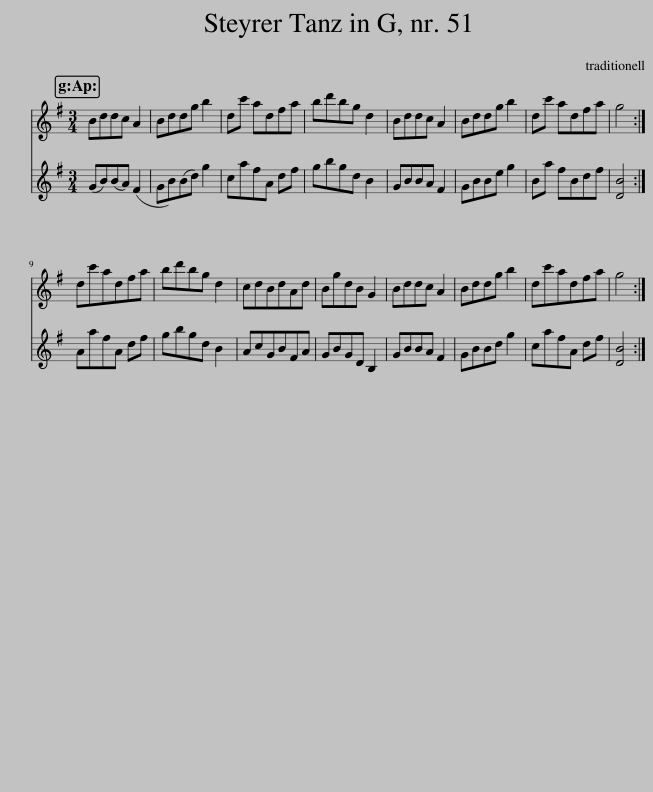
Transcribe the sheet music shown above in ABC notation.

X:1
%%score 1 2
L:1/8
M:3/4
I:linebreak $
K:G
V:1 treble
V:2 treble
V:1
 Bddc A2 | Bddg b2 | dc' adfa | bd'bg d2 | Bddc A2 | %5
 Bddg b2 | dc' adfa | g4 :|$ dc'adfa | bd'bg d2 | %10
 cdBdAd | BgdB G2 | Bddc A2 | Bddg b2 | dc'adfa | %15
 g4 :| %16
V:2
 (GB)(BA) (F2 | GB)(Bd) g2 | cafA df | gbgd B2 | GBBA F2 | %5
 GBBe g2 | Ba fBdf | [DB]4 :|$ AafA df | gbgd B2 | %10
 AcGBFA | GBGD B,2 | GBBA F2 | GBBd g2 | cafA df | %15
 [DB]4 :| %16
